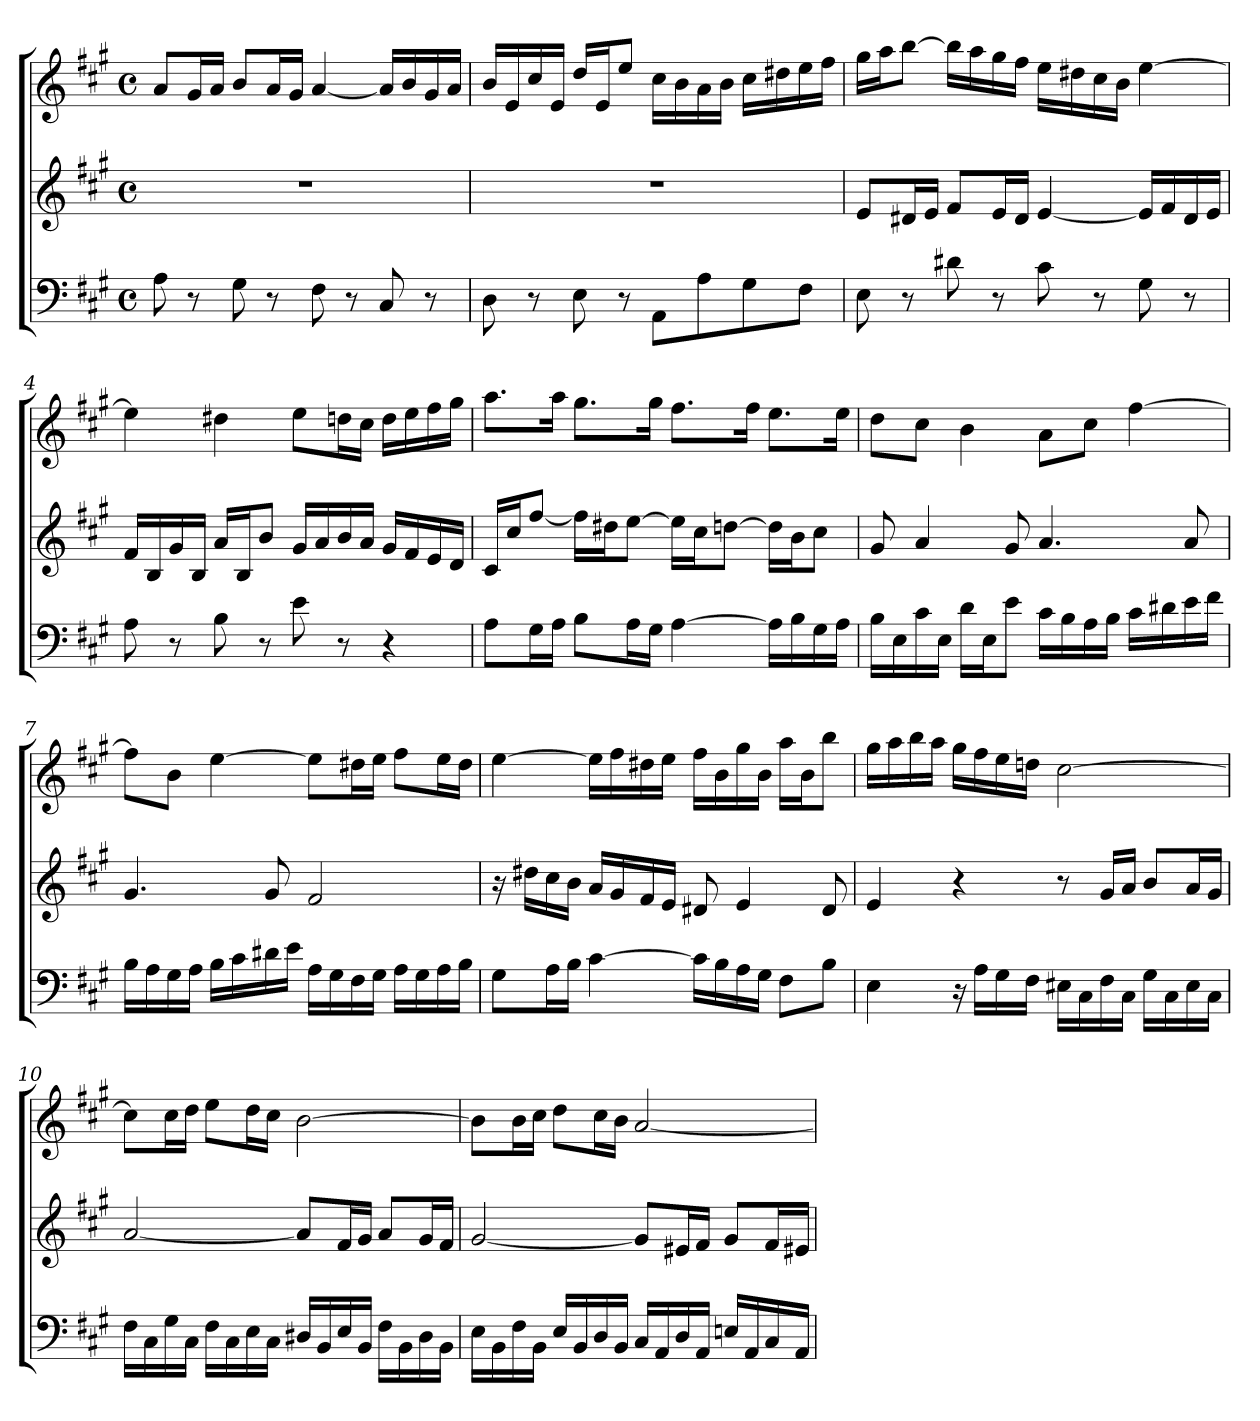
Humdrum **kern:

**kern	**kern	**kern
*part3	*part2	*part1
*staff3	*staff2	*staff1
*clefF4	*clefG2	*clefG2
*k[f#c#g#]	*k[f#c#g#]	*k[f#c#g#]
*A:	*A:	*A:
*M4/4	*M4/4	*M4/4
*met(c)	*met(c)	*met(c)
*MM92	*MM92	*MM92
=1	=1	=1
8A	1r	8aL
8r	.	16g#L
.	.	16aJJ
8G#	.	8bL
8r	.	16aL
.	.	16g#JJ
8F#	.	[4a
8r	.	.
8C#	.	16aLL]
.	.	16b
8r	.	16g#
.	.	16aJJ
=2	=2	=2
8D	1r	16bLL
.	.	16e
8r	.	16cc#
.	.	16eJJ
8E	.	16ddLL
.	.	16eJ
8r	.	8eeJ
8AAL	.	16cc#LL
.	.	16b
8A	.	16a
.	.	16bJJ
8G#	.	16cc#LL
.	.	16dd#X
8F#J	.	16ee
.	.	16ff#JJ
=3	=3	=3
8E	8eL	16gg#LL
.	.	16aaJ
8r	16d#XL	[8bbJ
.	16eJJ	.
8d#X	8f#L	16bbLL]
.	.	16aa
8r	16eL	16gg#
.	16d#JJ	16ff#JJ
8c#	[4e	16eeLL
.	.	16dd#X
8r	.	16cc#
.	.	16bJJ
8G#	16eLL]	[4ee
.	16f#	.
8r	16d#	.
.	16eJJ	.
=4	=4	=4
8A	16f#LL	4ee]
.	16B	.
8r	16g#	.
.	16BJJ	.
8B	16aLL	4dd#X
.	16BJ	.
8r	8bJ	.
8e	16g#LL	8eeL
.	16a	.
8r	16b	16ddnL
.	16aJJ	16cc#JJ
4r	16g#LL	16ddLL
.	16f#	16ee
.	16e	16ff#
.	16dJJ	16gg#JJ
=5	=5	=5
8AL	16c#LL	8.aaL
.	16cc#J	.
16G#L	[8ff#J	.
16AJJ	.	16aaJk
8BL	16ff#LL]	8.gg#L
.	16dd#XJ	.
16AL	[8eeJ	.
16G#JJ	.	16gg#Jk
[4A	16eeLL]	8.ff#L
.	16cc#J	.
.	[8ddnJ	.
.	.	16ff#Jk
16ALL]	16ddLL]	8.eeL
16B	16bJ	.
16G#	8cc#J	.
16AJJ	.	16eeJk
=6	=6	=6
16BLL	8g#	8ddL
16E	.	.
16c#	4a	8cc#J
16EJJ	.	.
16dLL	.	4b
16EJ	.	.
8eJ	8g#	.
16c#LL	4.a	8aL
16B	.	.
16A	.	8cc#J
16BJJ	.	.
16c#LL	.	[4ff#
16d#X	.	.
16e	8a	.
16f#JJ	.	.
=7	=7	=7
16BLL	4.g#	8ff#L]
16A	.	.
16G#	.	8bJ
16AJJ	.	.
16BLL	.	[4ee
16c#	.	.
16d#X	8g#	.
16eJJ	.	.
16ALL	2f#	8eeL]
16G#	.	.
16F#	.	16dd#XL
16G#JJ	.	16eeJJ
16ALL	.	8ff#L
16G#	.	.
16A	.	16eeL
16BJJ	.	16dd#JJ
=8	=8	=8
8G#L	16r	[4ee
.	16dd#XLL	.
16AL	16cc#	.
16BJJ	16bJJ	.
[4c#	16aLL	16eeLL]
.	16g#	16ff#
.	16f#	16dd#X
.	16eJJ	16eeJJ
16c#LL]	8d#X	16ff#LL
16B	.	16b
16A	4e	16gg#
16G#JJ	.	16bJJ
8F#L	.	16aaLL
.	.	16bJ
8BJ	8d#	8bbJ
=9	=9	=9
4E	4e	16gg#LL
.	.	16aa
.	.	16bb
.	.	16aaJJ
16r	4r	16gg#LL
16ALL	.	16ff#
16G#	.	16ee
16F#JJ	.	16ddnJJ
16E#XLL	8r	[2cc#
16C#	.	.
16F#	16g#LL	.
16C#JJ	16aJJ	.
16G#LL	8bL	.
16C#	.	.
16E#	16aL	.
16C#JJ	16g#JJ	.
=10	=10	=10
16F#LL	[2a	8cc#L]
16C#	.	.
16G#	.	16cc#L
16C#JJ	.	16ddJJ
16F#LL	.	8eeL
16C#	.	.
16E	.	16ddL
16C#JJ	.	16cc#JJ
16D#XLL	8aL]	[2b
16BB	.	.
16E	16f#L	.
16BBJJ	16g#JJ	.
16F#LL	8aL	.
16BB	.	.
16D#	16g#L	.
16BBJJ	16f#JJ	.
=11	=11	=11
16ELL	[2g#	8bL]
16BB	.	.
16F#	.	16bL
16BBJJ	.	16cc#JJ
16ELL	.	8ddL
16BB	.	.
16D	.	16cc#L
16BBJJ	.	16bJJ
16C#LL	8g#L]	[2a
16AA	.	.
16D	16e#XL	.
16AAJJ	16f#JJ	.
16EnLL	8g#L	.
16AA	.	.
16C#	16f#L	.
16AAJJ	16e#XJJ	.
=	=	=
*-	*-	*-
